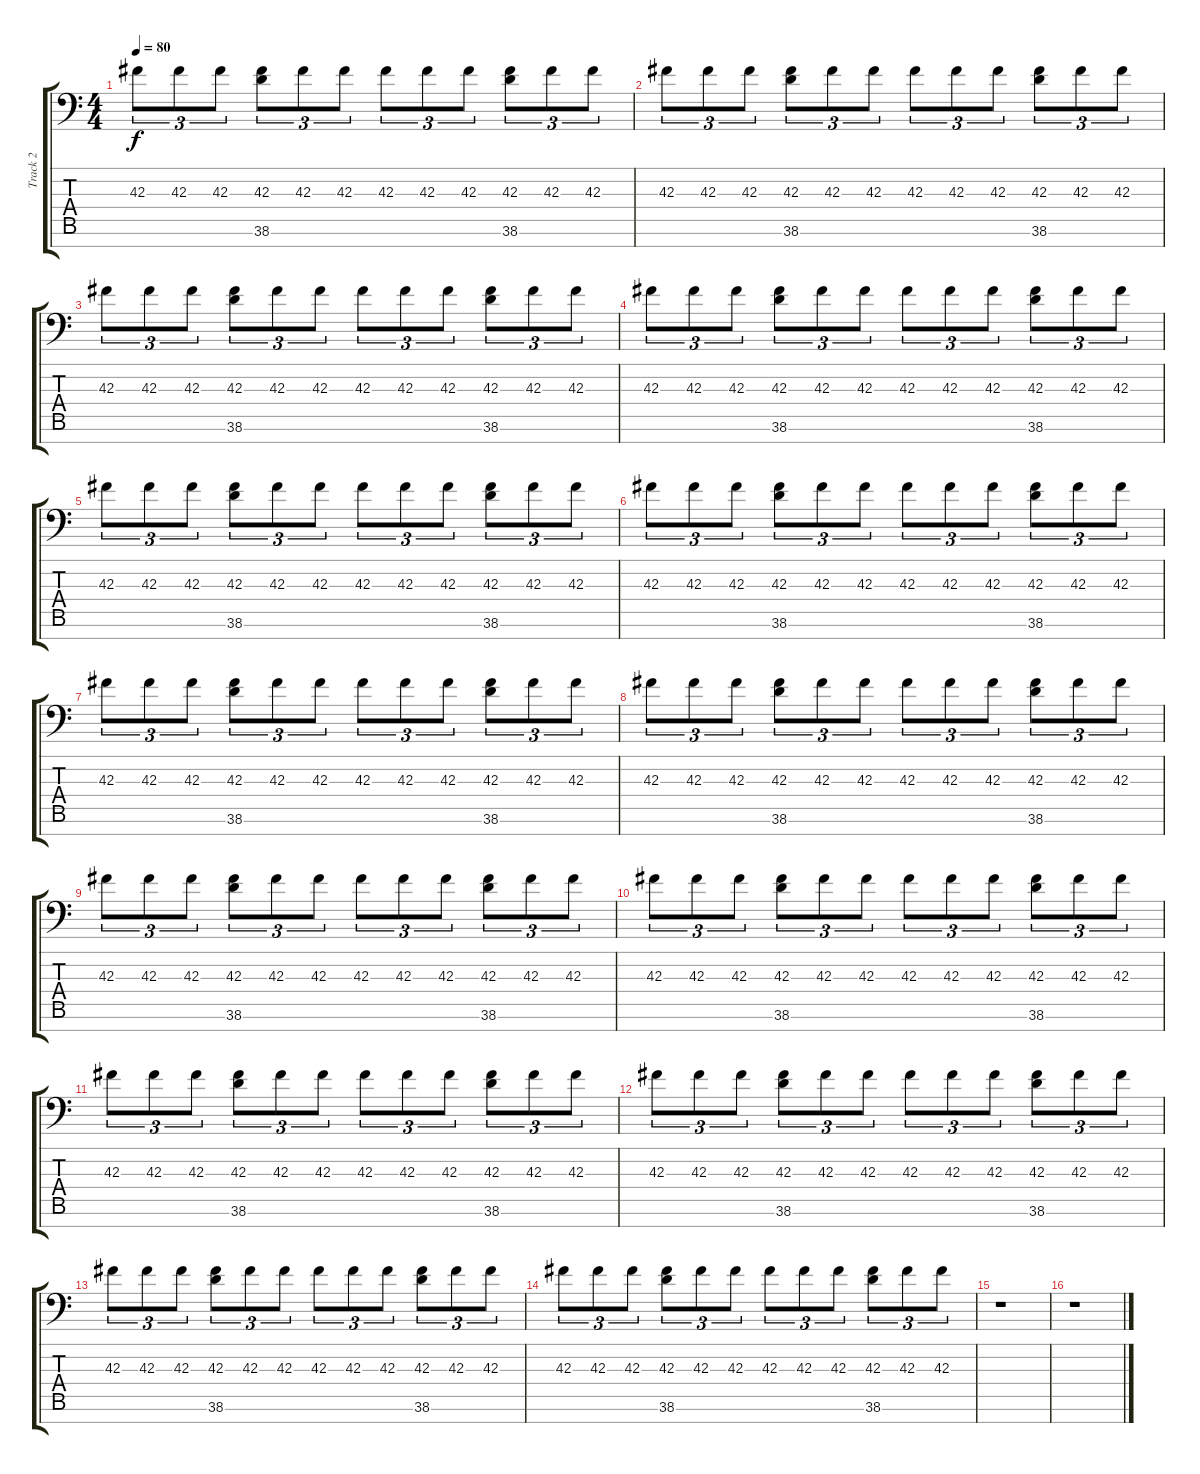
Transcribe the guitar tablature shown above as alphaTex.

\track ("Track 2" "Track 2") {instrument acousticgrandpiano}
\staff {score tabs}
\tuning (C-1 C-1 C-1 C-1 C-1 C-1 C-1) {hide}
\ts (4 4)
\tempo 80
\clef f4
\ks c
42.3.8{tu (3 2) dy f} 42.3.8{tu (3 2)} 42.3.8{tu (3 2)} (42.3 38.6).8{tu (3 2)} 42.3.8{tu (3 2)} 42.3.8{tu (3 2)} 42.3.8{tu (3 2)} 42.3.8{tu (3 2)} 42.3.8{tu (3 2)} (42.3 38.6).8{tu (3 2)} 42.3.8{tu (3 2)} 42.3.8{tu (3 2)} |
42.3.8{tu (3 2)} 42.3.8{tu (3 2)} 42.3.8{tu (3 2)} (42.3 38.6).8{tu (3 2)} 42.3.8{tu (3 2)} 42.3.8{tu (3 2)} 42.3.8{tu (3 2)} 42.3.8{tu (3 2)} 42.3.8{tu (3 2)} (42.3 38.6).8{tu (3 2)} 42.3.8{tu (3 2)} 42.3.8{tu (3 2)} |
42.3.8{tu (3 2)} 42.3.8{tu (3 2)} 42.3.8{tu (3 2)} (42.3 38.6).8{tu (3 2)} 42.3.8{tu (3 2)} 42.3.8{tu (3 2)} 42.3.8{tu (3 2)} 42.3.8{tu (3 2)} 42.3.8{tu (3 2)} (42.3 38.6).8{tu (3 2)} 42.3.8{tu (3 2)} 42.3.8{tu (3 2)} |
42.3.8{tu (3 2)} 42.3.8{tu (3 2)} 42.3.8{tu (3 2)} (42.3 38.6).8{tu (3 2)} 42.3.8{tu (3 2)} 42.3.8{tu (3 2)} 42.3.8{tu (3 2)} 42.3.8{tu (3 2)} 42.3.8{tu (3 2)} (42.3 38.6).8{tu (3 2)} 42.3.8{tu (3 2)} 42.3.8{tu (3 2)} |
42.3.8{tu (3 2)} 42.3.8{tu (3 2)} 42.3.8{tu (3 2)} (42.3 38.6).8{tu (3 2)} 42.3.8{tu (3 2)} 42.3.8{tu (3 2)} 42.3.8{tu (3 2)} 42.3.8{tu (3 2)} 42.3.8{tu (3 2)} (42.3 38.6).8{tu (3 2)} 42.3.8{tu (3 2)} 42.3.8{tu (3 2)} |
42.3.8{tu (3 2)} 42.3.8{tu (3 2)} 42.3.8{tu (3 2)} (42.3 38.6).8{tu (3 2)} 42.3.8{tu (3 2)} 42.3.8{tu (3 2)} 42.3.8{tu (3 2)} 42.3.8{tu (3 2)} 42.3.8{tu (3 2)} (42.3 38.6).8{tu (3 2)} 42.3.8{tu (3 2)} 42.3.8{tu (3 2)} |
42.3.8{tu (3 2)} 42.3.8{tu (3 2)} 42.3.8{tu (3 2)} (42.3 38.6).8{tu (3 2)} 42.3.8{tu (3 2)} 42.3.8{tu (3 2)} 42.3.8{tu (3 2)} 42.3.8{tu (3 2)} 42.3.8{tu (3 2)} (42.3 38.6).8{tu (3 2)} 42.3.8{tu (3 2)} 42.3.8{tu (3 2)} |
42.3.8{tu (3 2)} 42.3.8{tu (3 2)} 42.3.8{tu (3 2)} (42.3 38.6).8{tu (3 2)} 42.3.8{tu (3 2)} 42.3.8{tu (3 2)} 42.3.8{tu (3 2)} 42.3.8{tu (3 2)} 42.3.8{tu (3 2)} (42.3 38.6).8{tu (3 2)} 42.3.8{tu (3 2)} 42.3.8{tu (3 2)} |
42.3.8{tu (3 2)} 42.3.8{tu (3 2)} 42.3.8{tu (3 2)} (42.3 38.6).8{tu (3 2)} 42.3.8{tu (3 2)} 42.3.8{tu (3 2)} 42.3.8{tu (3 2)} 42.3.8{tu (3 2)} 42.3.8{tu (3 2)} (42.3 38.6).8{tu (3 2)} 42.3.8{tu (3 2)} 42.3.8{tu (3 2)} |
42.3.8{tu (3 2)} 42.3.8{tu (3 2)} 42.3.8{tu (3 2)} (42.3 38.6).8{tu (3 2)} 42.3.8{tu (3 2)} 42.3.8{tu (3 2)} 42.3.8{tu (3 2)} 42.3.8{tu (3 2)} 42.3.8{tu (3 2)} (42.3 38.6).8{tu (3 2)} 42.3.8{tu (3 2)} 42.3.8{tu (3 2)} |
42.3.8{tu (3 2)} 42.3.8{tu (3 2)} 42.3.8{tu (3 2)} (42.3 38.6).8{tu (3 2)} 42.3.8{tu (3 2)} 42.3.8{tu (3 2)} 42.3.8{tu (3 2)} 42.3.8{tu (3 2)} 42.3.8{tu (3 2)} (42.3 38.6).8{tu (3 2)} 42.3.8{tu (3 2)} 42.3.8{tu (3 2)} |
42.3.8{tu (3 2)} 42.3.8{tu (3 2)} 42.3.8{tu (3 2)} (42.3 38.6).8{tu (3 2)} 42.3.8{tu (3 2)} 42.3.8{tu (3 2)} 42.3.8{tu (3 2)} 42.3.8{tu (3 2)} 42.3.8{tu (3 2)} (42.3 38.6).8{tu (3 2)} 42.3.8{tu (3 2)} 42.3.8{tu (3 2)} |
42.3.8{tu (3 2)} 42.3.8{tu (3 2)} 42.3.8{tu (3 2)} (42.3 38.6).8{tu (3 2)} 42.3.8{tu (3 2)} 42.3.8{tu (3 2)} 42.3.8{tu (3 2)} 42.3.8{tu (3 2)} 42.3.8{tu (3 2)} (42.3 38.6).8{tu (3 2)} 42.3.8{tu (3 2)} 42.3.8{tu (3 2)} |
42.3.8{tu (3 2)} 42.3.8{tu (3 2)} 42.3.8{tu (3 2)} (42.3 38.6).8{tu (3 2)} 42.3.8{tu (3 2)} 42.3.8{tu (3 2)} 42.3.8{tu (3 2)} 42.3.8{tu (3 2)} 42.3.8{tu (3 2)} (42.3 38.6).8{tu (3 2)} 42.3.8{tu (3 2)} 42.3.8{tu (3 2)} |
r.1 |
r.1
